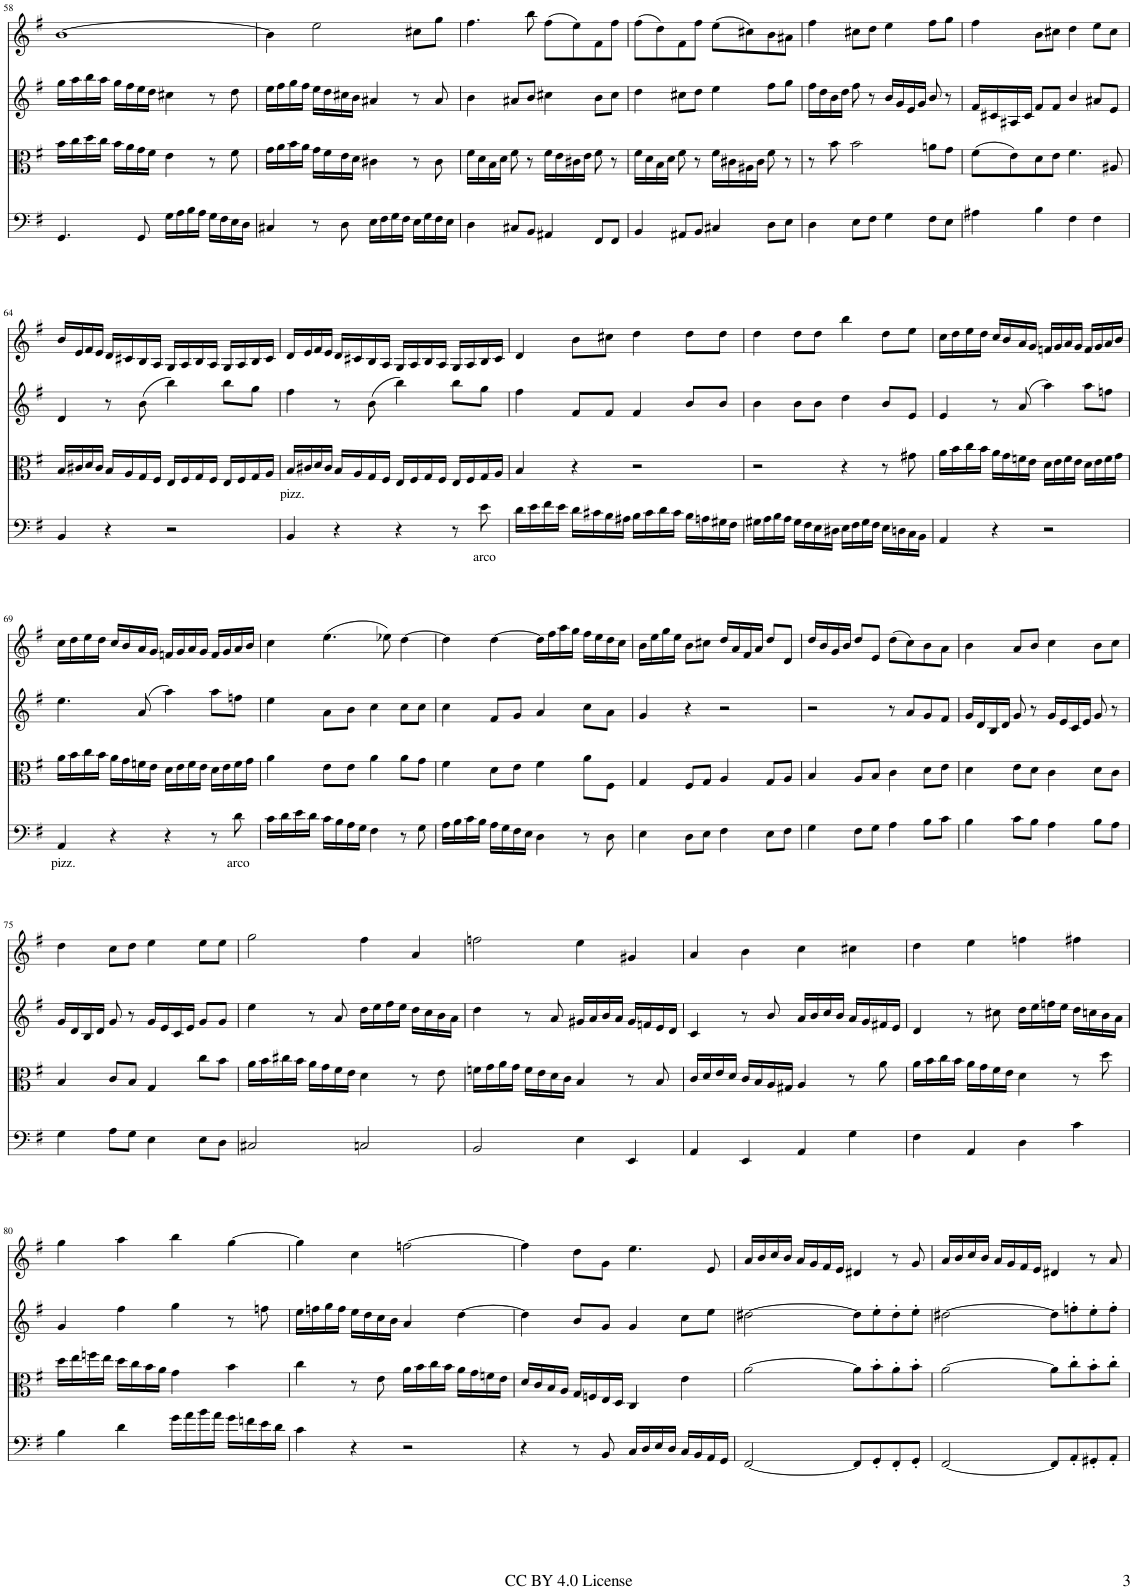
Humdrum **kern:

**kern	**text	**kern	**text	**kern	**kern
*part4	*part4	*part3	*part3	*part2	*part1
*staff4	*staff4	*staff3	*staff3	*staff2	*staff1
*I"Cello	*	*I"Viola	*	*I"Violin II	*I"Violin I
*	*	*I'Vla	*	*I'Vln	*I'Vln
!!LO:PB:g=z
*clefF4	*	*clefC3	*	*clefG2	*clefG2
*k[f#]	*	*k[f#]	*	*k[f#]	*k[f#]
*M4/4	*	*M4/4	*	*M4/4	*M4/4
*met(c)	*	*met(c)	*	*met(c)	*met(c)
=58	=58	=58	=58	=58	=58
4.GG/	.	16b\LL	.	16gg\LL	[1b
.	.	16cc\	.	16aa\	.
.	.	16dd\	.	16bb\	.
.	.	16cc\JJ	.	16aa\JJ	.
.	.	16b\LL	.	16gg\LL	.
.	.	16a\	.	16ff#\	.
8GG/	.	16g\	.	16ee\	.
.	.	16f#\JJ	.	16dd\JJ	.
16G\LL	.	4e\	.	4cc#X\	.
16A\	.	.	.	.	.
16B\	.	.	.	.	.
16A\JJ	.	.	.	.	.
16G\LL	.	8r	.	8r	.
16F#\	.	.	.	.	.
16E\	.	8f#\	.	8dd\	.
16D\JJ	.	.	.	.	.
=59	=59	=59	=59	=59	=59
4C#X/	.	16g\LL	.	16ee\LL	4b\]
.	.	16a\	.	16ff#\	.
.	.	16b\	.	16gg\	.
.	.	16a\JJ	.	16ff#\JJ	.
8r	.	16g\LL	.	16ee\LL	2ee\
.	.	16f#\	.	16dd\	.
8D\	.	16e\	.	16cc#X\	.
.	.	16d\JJ	.	16b\JJ	.
16E\LL	.	4c#X\	.	4a#X/	.
16F#\	.	.	.	.	.
16G\	.	.	.	.	.
16F#\JJ	.	.	.	.	.
16E\LL	.	8r	.	8r	8cc#X\L
16G\	.	.	.	.	.
16F#\	.	8c#\	.	8a#/	8gg\J
16E\JJ	.	.	.	.	.
=60	=60	=60	=60	=60	=60
4D\	.	16f#\LL	.	4b\	4.ff#\
.	.	16d\	.	.	.
.	.	16B\	.	.	.
.	.	16d\JJ	.	.	.
8C#X/L	.	8f#\	.	8a#X/L	.
8BB/J	.	8r	.	8b/J	8bb\
4AA#X/	.	16f#\LL	.	4cc#X\	(8ff#\L
.	.	16e\	.	.	.
.	.	16c#X\	.	.	8ee\)
.	.	16e\JJ	.	.	.
8FF#/L	.	8f#\	.	8b\L	8f#\
8FF#/J	.	8r	.	8cc#\J	8ff#\J
=61	=61	=61	=61	=61	=61
4BB/	.	16f#\LL	.	4dd\	(8ff#\L
.	.	16d\	.	.	.
.	.	16B\	.	.	8dd\)
.	.	16d\JJ	.	.	.
8AA#X/L	.	8f#\	.	8cc#X\L	8f#\
8BB/J	.	8r	.	8dd\J	8ff#\J
4C#X/	.	16f#\LL	.	4ee\	(8ee\L
.	.	16c#X\	.	.	.
.	.	16A#X\	.	.	8cc#X\)
.	.	16c#\JJ	.	.	.
8D\L	.	8f#\	.	8ff#\L	8b\
8E\J	.	8r	.	8gg\J	8a#X\J
=62	=62	=62	=62	=62	=62
4D\	.	8r	.	16ff#\LL	4ff#\
.	.	.	.	16dd\	.
.	.	8b\	.	16b\	.
.	.	.	.	16dd\JJ	.
8E\L	.	2b\	.	8ff#\	8cc#X\L
8F#\J	.	.	.	8r	8dd\J
4G\	.	.	.	16b/LL	4ee\
.	.	.	.	16g/	.
.	.	.	.	16e/	.
.	.	.	.	16g/JJ	.
8F#\L	.	8an\L	.	8b/	8ff#\L
8E\J	.	8g\J	.	8r	8gg\J
=63	=63	=63	=63	=63	=63
4A#X\	.	(8f#\L	.	16f#/LL	4ff#\
.	.	.	.	16c#X/	.
.	.	8e\)	.	16A#X/	.
.	.	.	.	16c#/JJ	.
4B\	.	8d\	.	8f#/L	8b\L
.	.	8e\J	.	8f#/J	8cc#X\J
4F#\	.	4.f#\	.	4b/	4dd\
4F#\	.	.	.	8a#X/L	8ee\L
.	.	8A#X/	.	8e/J	8cc#\J
!!LO:LB:g=z
=64	=64	=64	=64	=64	=64
4BB/	.	16B/LL	.	4d/	16b/LL
.	.	16c#X/	.	.	16e/
.	.	16d/	.	.	16f#/
.	.	16c#/JJ	.	.	16e/JJ
4r	.	16B/LL	.	8r	16d/LL
.	.	16A/	.	.	16c#X/
.	.	16G/	.	(8b\	16B/
.	.	16F#/JJ	.	.	16A/JJ
2r	.	16E/LL	.	4bb\)	16G/LL
.	.	16F#/	.	.	16A/
.	.	16G/	.	.	16B/
.	.	16F#/JJ	.	.	16A/JJ
.	.	16E/LL	.	8bb\L	16G/LL
.	.	16F#/	.	.	16A/
.	.	16G/	.	8gg\J	16B/
.	.	16A/JJ	.	.	16c#/JJ
=65	=65	=65	=65	=65	=65
!	!	!	!LO:LY:b	!	!
4BB/	.	16B/LL	pizz.	4ff#\	16d/LL
.	.	16c#X/	.	.	16e/
.	.	16d/	.	.	16f#/
.	.	16c#/JJ	.	.	16e/JJ
4r	.	16B/LL	.	8r	16d/LL
.	.	16A/	.	.	16c#X/
.	.	16G/	.	(8b\	16B/
.	.	16F#/JJ	.	.	16A/JJ
4r	.	16E/LL	.	4bb\)	16G/LL
.	.	16F#/	.	.	16A/
.	.	16G/	.	.	16B/
.	.	16F#/JJ	.	.	16A/JJ
8r	.	16E/LL	.	8bb\L	16G/LL
.	.	16F#/	.	.	16A/
!	!LO:LY:b	!	!	!	!
8e\	arco	16G/	.	8gg\J	16B/
.	.	16A/JJ	.	.	16c#/JJ
=66	=66	=66	=66	=66	=66
16d\LL	.	4B/	.	4ff#\	4d/
16e\	.	.	.	.	.
16f#\	.	.	.	.	.
16e\JJ	.	.	.	.	.
16d\LL	.	4r	.	8f#/L	8b\L
16c#X\	.	.	.	.	.
16B\	.	.	.	8f#/J	8cc#X\J
16A#X\JJ	.	.	.	.	.
16B\LL	.	2r	.	4f#/	4dd\
16c#\	.	.	.	.	.
16d\	.	.	.	.	.
16c#\JJ	.	.	.	.	.
16B\LL	.	.	.	8b/L	8dd\L
16An\	.	.	.	.	.
16G#X\	.	.	.	8b/J	8dd\J
16F#\JJ	.	.	.	.	.
=67	=67	=67	=67	=67	=67
16G#X\LL	.	2r	.	4b\	4dd\
16A\	.	.	.	.	.
16B\	.	.	.	.	.
16A\JJ	.	.	.	.	.
16G#\LL	.	.	.	8b\L	8dd\L
16F#\	.	.	.	.	.
16E\	.	.	.	8b\J	8dd\J
16D#X\JJ	.	.	.	.	.
16E\LL	.	4r	.	4dd\	4bb\
16F#\	.	.	.	.	.
16G#\	.	.	.	.	.
16F#\JJ	.	.	.	.	.
16E\LL	.	8r	.	8b/L	8dd\L
16Dn\	.	.	.	.	.
16C\	.	8g#X\	.	8e/J	8ee\J
16BB\JJ	.	.	.	.	.
=68	=68	=68	=68	=68	=68
4AA/	.	16a\LL	.	4e/	16cc\LL
.	.	16b\	.	.	16dd\
.	.	16cc\	.	.	16ee\
.	.	16b\JJ	.	.	16dd\JJ
4r	.	16a\LL	.	8r	16cc/LL
.	.	16g\	.	.	16b/
.	.	16fn\	.	(8a/	16a/
.	.	16e\JJ	.	.	16g/JJ
2r	.	16d\LL	.	4aa\)	16fn/LL
.	.	16e\	.	.	16g/
.	.	16f\	.	.	16a/
.	.	16e\JJ	.	.	16g/JJ
.	.	16d\LL	.	8aa\L	16f/LL
.	.	16e\	.	.	16g/
.	.	16f\	.	8ffn\J	16a/
.	.	16g\JJ	.	.	16b/JJ
!!LO:LB:g=z
=69	=69	=69	=69	=69	=69
!	!LO:LY:b	!	!	!	!
4AA/	pizz.	16a\LL	.	4.ee\	16cc\LL
.	.	16b\	.	.	16dd\
.	.	16cc\	.	.	16ee\
.	.	16b\JJ	.	.	16dd\JJ
4r	.	16a\LL	.	.	16cc/LL
.	.	16g\	.	.	16b/
.	.	16fn\	.	(8a/	16a/
.	.	16e\JJ	.	.	16g/JJ
4r	.	16d\LL	.	4aa\)	16fn/LL
.	.	16e\	.	.	16g/
.	.	16f\	.	.	16a/
.	.	16e\JJ	.	.	16g/JJ
8r	.	16d\LL	.	8aa\L	16f/LL
.	.	16e\	.	.	16g/
!	!LO:LY:b	!	!	!	!
8d\	arco	16f\	.	8ffn\J	16a/
.	.	16g\JJ	.	.	16b/JJ
=70	=70	=70	=70	=70	=70
16c\LL	.	4a\	.	4ee\	4cc\
16d\	.	.	.	.	.
16e\	.	.	.	.	.
16d\JJ	.	.	.	.	.
16c\LL	.	8e\L	.	8a\L	(4.ee\
16B\	.	.	.	.	.
16A\	.	8e\J	.	8b\J	.
16G\JJ	.	.	.	.	.
4F#\	.	4a\	.	4cc\	.
.	.	.	.	.	8ee-X\)
8r	.	8a\L	.	8cc\L	[4dd\
8G\	.	8g\J	.	8cc\J	.
=71	=71	=71	=71	=71	=71
16A\LL	.	4f#\	.	4cc\	4dd\]
16B\	.	.	.	.	.
16c\	.	.	.	.	.
16B\JJ	.	.	.	.	.
16A\LL	.	8d\L	.	8f#/L	[4dd\
16G\	.	.	.	.	.
16F#\	.	8e\J	.	8g/J	.
16E\JJ	.	.	.	.	.
4D\	.	4f#\	.	4a/	16dd\LL]
.	.	.	.	.	16ff#\
.	.	.	.	.	16aa\
.	.	.	.	.	16gg\JJ
8r	.	8a\L	.	8cc\L	16ff#\LL
.	.	.	.	.	16ee\
8D\	.	8F#\J	.	8a\J	16dd\
.	.	.	.	.	16cc\JJ
=72	=72	=72	=72	=72	=72
4E\	.	4G/	.	4g/	16b\LL
.	.	.	.	.	16ee\
.	.	.	.	.	16gg\
.	.	.	.	.	16ee\JJ
8D\L	.	8F#/L	.	4r	8b\L
8E\J	.	8G/J	.	.	8cc#X\J
4F#\	.	4A/	.	2r	16dd/LL
.	.	.	.	.	16a/
.	.	.	.	.	16f#/
.	.	.	.	.	16a/JJ
8E\L	.	8G/L	.	.	8dd/L
8F#\J	.	8A/J	.	.	8d/J
=73	=73	=73	=73	=73	=73
4G\	.	4B/	.	2r	16dd/LL
.	.	.	.	.	16b/
.	.	.	.	.	16g/
.	.	.	.	.	16b/JJ
8F#\L	.	8A/L	.	.	8dd/L
8G\J	.	8B/J	.	.	8e/J
4A\	.	4c\	.	8r	(8dd\L
.	.	.	.	8a/L	8cc\)
8B\L	.	8d\L	.	8g/	8b\
8c\J	.	8e\J	.	8f#/J	8a\J
=74	=74	=74	=74	=74	=74
4B\	.	4d\	.	16g/LL	4b\
.	.	.	.	16d/	.
.	.	.	.	16B/	.
.	.	.	.	16d/JJ	.
8c\L	.	8e\L	.	8g/	8a/L
8B\J	.	8d\J	.	8r	8b/J
4A\	.	4c\	.	16g/LL	4cc\
.	.	.	.	16e/	.
.	.	.	.	16c/	.
.	.	.	.	16e/JJ	.
8B\L	.	8d\L	.	8g/	8b\L
8A\J	.	8c\J	.	8r	8cc\J
!!LO:LB:g=z
=75	=75	=75	=75	=75	=75
4G\	.	4B/	.	16g/LL	4dd\
.	.	.	.	16d/	.
.	.	.	.	16B/	.
.	.	.	.	16d/JJ	.
8A\L	.	8c/L	.	8g/	8cc\L
8G\J	.	8B/J	.	8r	8dd\J
4E\	.	4G/	.	16g/LL	4ee\
.	.	.	.	16e/	.
.	.	.	.	16c/	.
.	.	.	.	16e/JJ	.
8E\L	.	8cc\L	.	8g/L	8ee\L
8D\J	.	8b\J	.	8g/J	8ee\J
=76	=76	=76	=76	=76	=76
2C#X/	.	16a\LL	.	4ee\	2gg\
.	.	16b\	.	.	.
.	.	16cc#X\	.	.	.
.	.	16b\JJ	.	.	.
.	.	16a\LL	.	8r	.
.	.	16g\	.	.	.
.	.	16f#\	.	8a/	.
.	.	16e\JJ	.	.	.
2Cn/	.	4d\	.	16dd\LL	4ff#\
.	.	.	.	16ee\	.
.	.	.	.	16ff#\	.
.	.	.	.	16ee\JJ	.
.	.	8r	.	16dd\LL	4a/
.	.	.	.	16cc\	.
.	.	8e\	.	16b\	.
.	.	.	.	16a\JJ	.
=77	=77	=77	=77	=77	=77
2BB/	.	16fn\LL	.	4dd\	2ffn\
.	.	16g\	.	.	.
.	.	16a\	.	.	.
.	.	16g\JJ	.	.	.
.	.	16f\LL	.	8r	.
.	.	16e\	.	.	.
.	.	16d\	.	8a/	.
.	.	16c\JJ	.	.	.
4E\	.	4B/	.	16g#X/LL	4ee\
.	.	.	.	16a/	.
.	.	.	.	16b/	.
.	.	.	.	16a/JJ	.
4EE/	.	8r	.	16g#/LL	4g#X/
.	.	.	.	16fn/	.
.	.	8B/	.	16e/	.
.	.	.	.	16d/JJ	.
=78	=78	=78	=78	=78	=78
4AA/	.	16c/LL	.	4c/	4a/
.	.	16d/	.	.	.
.	.	16e/	.	.	.
.	.	16d/JJ	.	.	.
4EE/	.	16c/LL	.	8r	4b\
.	.	16B/	.	.	.
.	.	16A/	.	8b/	.
.	.	16G#X/JJ	.	.	.
4AA/	.	4A/	.	16a/LL	4cc\
.	.	.	.	16b/	.
.	.	.	.	16cc/	.
.	.	.	.	16b/JJ	.
4G\	.	8r	.	16a/LL	4cc#X\
.	.	.	.	16g/	.
.	.	8a\	.	16f#X/	.
.	.	.	.	16e/JJ	.
=79	=79	=79	=79	=79	=79
4F#\	.	16a\LL	.	4d/	4dd\
.	.	16b\	.	.	.
.	.	16cc\	.	.	.
.	.	16b\JJ	.	.	.
4AA/	.	16a\LL	.	8r	4ee\
.	.	16g\	.	.	.
.	.	16f#\	.	8cc#X\	.
.	.	16e\JJ	.	.	.
4D\	.	4d\	.	16dd\LL	4ffn\
.	.	.	.	16ee\	.
.	.	.	.	16ffn\	.
.	.	.	.	16ee\JJ	.
4c\	.	8r	.	16dd\LL	4ff#X\
.	.	.	.	16ccn\	.
.	.	8dd\	.	16b\	.
.	.	.	.	16a\JJ	.
!!LO:LB:g=z
=80	=80	=80	=80	=80	=80
4B\	.	16dd\LL	.	4g/	4gg\
.	.	16ee\	.	.	.
.	.	16ffn\	.	.	.
.	.	16ee\JJ	.	.	.
4d\	.	16dd\LL	.	4ff#\	4aa\
.	.	16cc\	.	.	.
.	.	16b\	.	.	.
.	.	16a\JJ	.	.	.
16g\LL	.	4g\	.	4gg\	4bb\
16a\	.	.	.	.	.
16b\	.	.	.	.	.
16a\JJ	.	.	.	.	.
16g\LL	.	4b\	.	8r	[4gg\
16fn\	.	.	.	.	.
16e\	.	.	.	8ffn\	.
16d\JJ	.	.	.	.	.
=81	=81	=81	=81	=81	=81
4c\	.	4cc\	.	16ee\LL	4gg\]
.	.	.	.	16ffn\	.
.	.	.	.	16gg\	.
.	.	.	.	16ff\JJ	.
4r	.	8r	.	16ee\LL	4cc\
.	.	.	.	16dd\	.
.	.	8e\	.	16cc\	.
.	.	.	.	16b\JJ	.
2r	.	16a\LL	.	4a/	[2ffn\
.	.	16b\	.	.	.
.	.	16cc\	.	.	.
.	.	16b\JJ	.	.	.
.	.	16a\LL	.	[4dd\	.
.	.	16g\	.	.	.
.	.	16fn\	.	.	.
.	.	16e\JJ	.	.	.
=82	=82	=82	=82	=82	=82
4r	.	16d/LL	.	4dd\]	4ff\]
.	.	16c/	.	.	.
.	.	16B/	.	.	.
.	.	16A/JJ	.	.	.
8r	.	16G/LL	.	8b/L	8dd\L
.	.	16Fn/	.	.	.
8BB/	.	16E/	.	8g/J	8g\J
.	.	16D/JJ	.	.	.
16C/LL	.	4C/	.	4g/	4.ee\
16D/	.	.	.	.	.
16E/	.	.	.	.	.
16D/JJ	.	.	.	.	.
16C/LL	.	4e\	.	8cc\L	.
16BB/	.	.	.	.	.
16AA/	.	.	.	8ee\J	8e/
16GG/JJ	.	.	.	.	.
=83	=83	=83	=83	=83	=83
[2FF#/	.	[2a\	.	[2dd#X\	16a/LL
.	.	.	.	.	16b/
.	.	.	.	.	16cc/
.	.	.	.	.	16b/JJ
.	.	.	.	.	16a/LL
.	.	.	.	.	16g/
.	.	.	.	.	16f#/
.	.	.	.	.	16e/JJ
8FF#/L]	.	8a\L]	.	8dd#\L]	4d#X/
8GG'/	.	8b'\	.	8ee'\	.
8FF#'/	.	8a'\	.	8dd#'\	8r
8GG'/J	.	8b'\J	.	8ee'\J	8g/
=84	=84	=84	=84	=84	=84
[2FF#/	.	[2a\	.	[2dd#X\	16a/LL
.	.	.	.	.	16b/
.	.	.	.	.	16cc/
.	.	.	.	.	16b/JJ
.	.	.	.	.	16a/LL
.	.	.	.	.	16g/
.	.	.	.	.	16f#/
.	.	.	.	.	16e/JJ
8FF#/L]	.	8a\L]	.	8dd#\L]	4d#X/
8AA'/	.	8cc'\	.	8ffn'\	.
8GG#X'/	.	8b'\	.	8ee'\	8r
8AA'/J	.	8cc'\J	.	8ff'\J	8a/
=	=	=	=	=	=
*-	*-	*-	*-	*-	*-
